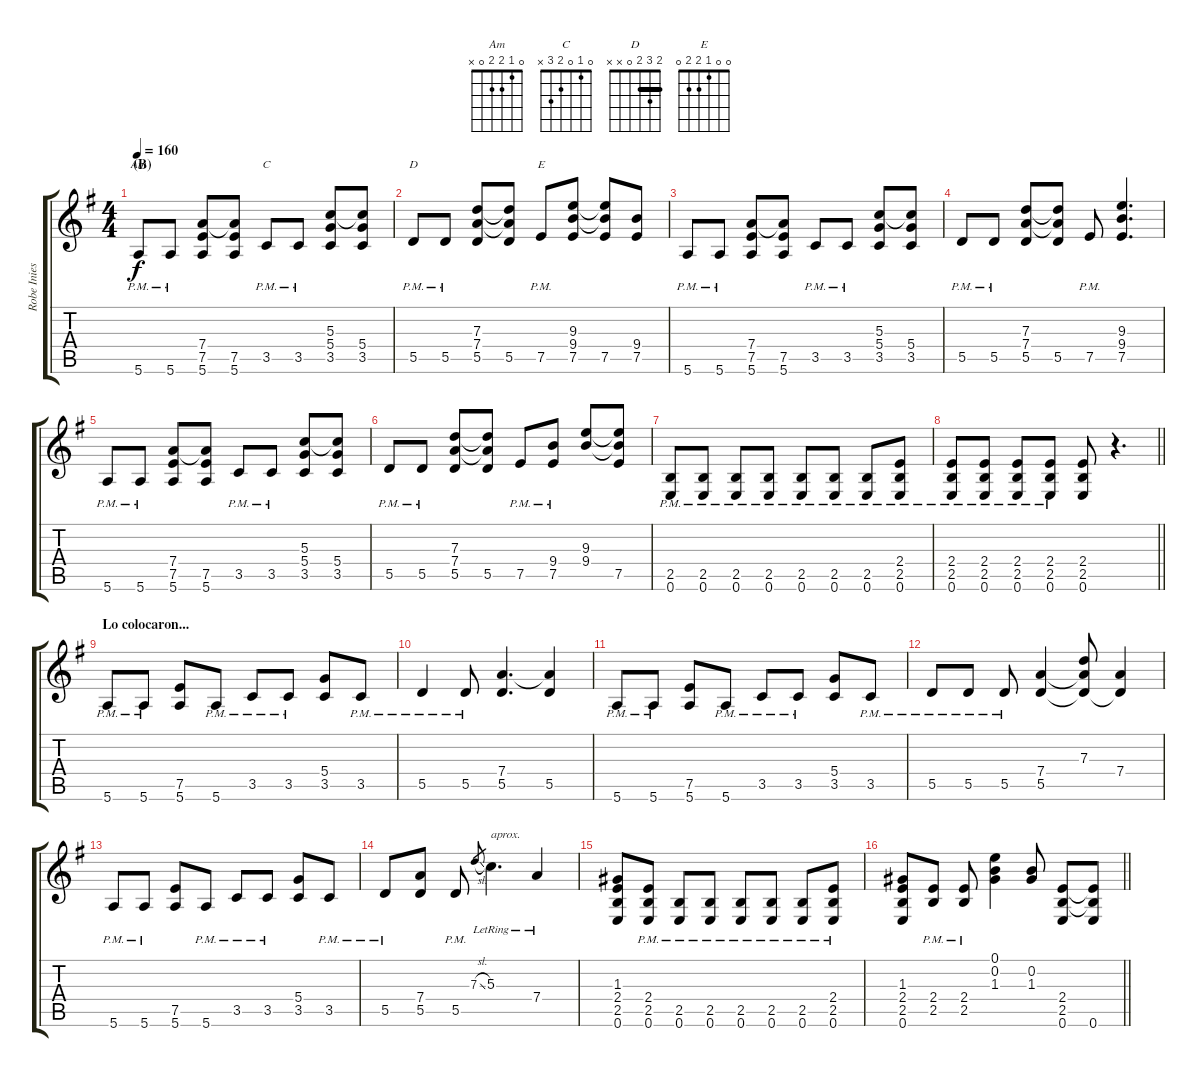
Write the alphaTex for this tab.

\track ("Robe Iniesta - Guitarra" "Robe Inies") {instrument distortionguitar}
\staff {score tabs}
\tuning (E4 B3 G3 D3 A2 E2) {hide}
\chord ("Am" 0 1 2 2 0 x)
\chord ("C" 0 1 0 2 3 x)
\chord ("D" 2 3 2 0 x x) {barre 2}
\chord ("E" 0 0 1 2 2 0)
\ts (4 4)
\section ("" "(B)")
\tempo 160
\clef g2
\ks eminor
5.6{pm}.8{ch "Am" dy f} 5.6{pm}.8 (7.4 7.5 5.6).8 (7.4{t} 7.5 5.6).8 3.5{pm}.8{ch "C"} 3.5{pm}.8 (5.3 5.4 3.5).8 (5.3{t} 5.4 3.5).8 |
5.5{pm}.8{ch "D"} 5.5{pm}.8 (7.3 7.4 5.5).8 (7.3{t} 7.4{t} 5.5).8 7.5{pm}.8{ch "E"} (9.3 9.4 7.5).8 (9.3{t} 9.4{t} 7.5).8 (9.4 7.5).8 |
5.6{pm}.8 5.6{pm}.8 (7.4 7.5 5.6).8 (7.4{t} 7.5 5.6).8 3.5{pm}.8 3.5{pm}.8 (5.3 5.4 3.5).8 (5.3{t} 5.4 3.5).8 |
5.5{pm}.8 5.5{pm}.8 (7.3 7.4 5.5).8 (7.3{t} 7.4{t} 5.5).8 7.5{pm}.8 (9.3 9.4 7.5).4{d} |
5.6{pm}.8 5.6{pm}.8 (7.4 7.5 5.6).8 (7.4{t} 7.5 5.6).8 3.5{pm}.8 3.5{pm}.8 (5.3 5.4 3.5).8 (5.3{t} 5.4 3.5).8 |
5.5{pm}.8 5.5{pm}.8 (7.3 7.4 5.5).8 (7.3{t} 7.4{t} 5.5).8 7.5{pm}.8 (9.4{pm} 7.5{pm}).8 (9.3 9.4).8 (9.3{t} 9.4{t} 7.5).8 |
(2.5{pm} 0.6{pm}).8 (2.5{pm} 0.6{pm}).8 (2.5{pm} 0.6{pm}).8 (2.5{pm} 0.6{pm}).8 (2.5{pm} 0.6{pm}).8 (2.5{pm} 0.6{pm}).8 (2.5{pm} 0.6{pm}).8 (2.4{pm} 2.5{pm} 0.6{pm}).8 |
\barLineRight lightlight
(2.4{pm} 2.5{pm} 0.6).8 (2.4{pm} 2.5{pm} 0.6).8 (2.4{pm} 2.5{pm} 0.6).8 (2.4{pm} 2.5{pm} 0.6).8 (2.4 2.5 0.6).8 r.4{d} |
\section ("" "Lo colocaron...")
5.6{pm}.8 5.6{pm}.8 (7.5 5.6).8 5.6{pm}.8 3.5{pm}.8 3.5{pm}.8 (5.4 3.5).8 3.5{pm}.8 |
5.5{pm}.4 5.5{pm}.8 (7.4 5.5).4{d} (7.4{t} 5.5).4 |
5.6{pm}.8 5.6{pm}.8 (7.5 5.6).8 5.6{pm}.8 3.5{pm}.8 3.5{pm}.8 (5.4 3.5).8 3.5{pm}.8 |
5.5{pm}.8 5.5{pm}.8 5.5{pm}.8 (7.4 5.5).4 (7.3 7.4{t} 5.5{t}).8 (7.4 5.5{t}).4 |
5.6{pm}.8 5.6{pm}.8 (7.5 5.6).8 5.6{pm}.8 3.5{pm}.8 3.5{pm}.8 (5.4 3.5).8 3.5{pm}.8 |
5.5{pm}.8 (7.4 5.5).8 5.5{pm}.8 7.3{sl}.8{gr} 5.3{lr}.4{d txt "aprox."} 7.4{lr}.4 |
(1.3 2.4 2.5 0.6).8 (2.4{pm} 2.5{pm} 0.6{pm}).8 (2.5{pm} 0.6{pm}).8 (2.5{pm} 0.6{pm}).8 (2.5{pm} 0.6{pm}).8 (2.5{pm} 0.6{pm}).8 (2.5{pm} 0.6{pm}).8 (2.4{pm} 2.5{pm} 0.6{pm}).8 |
\barLineRight lightlight
(1.3 2.4 2.5 0.6).8 (2.4{pm} 2.5{pm}).8 (2.4{pm} 2.5{pm}).8 (0.1 0.2 1.3).4 (0.2 1.3).8 (2.4 2.5 0.6).8 (2.4{t} 2.5{t} 0.6).8
